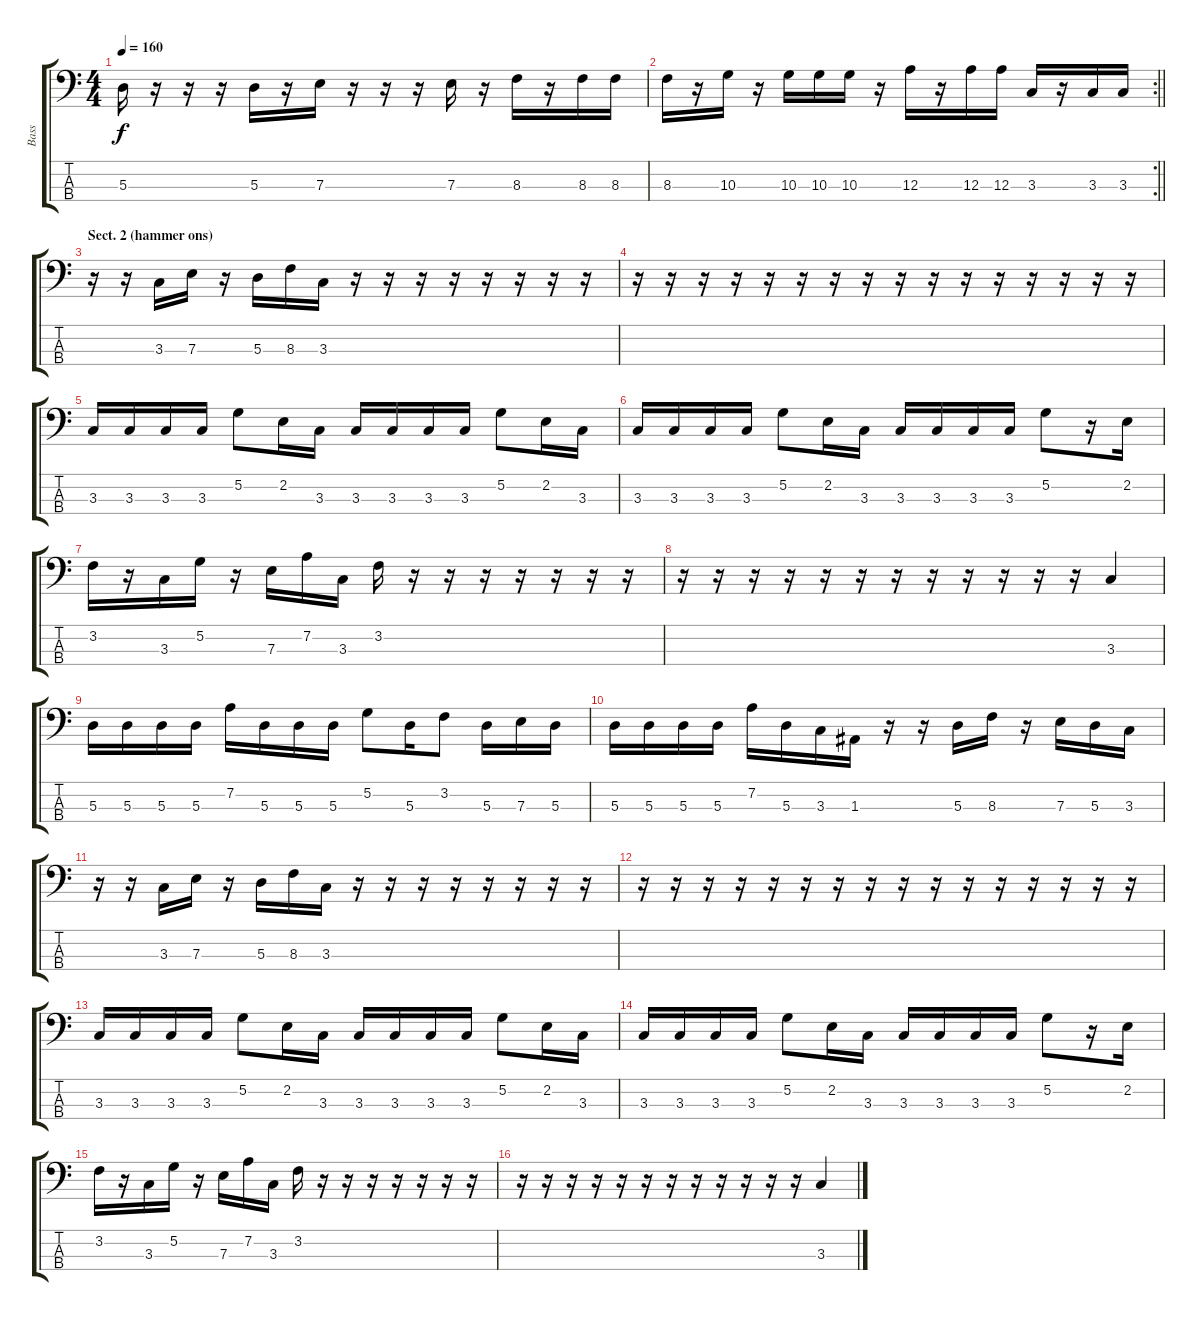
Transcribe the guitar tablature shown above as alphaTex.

\track ("Bass" "Bass") {instrument electricbasspick}
\staff {score tabs}
\tuning (G2 D2 A1 E1) {hide}
\ts (4 4)
\tempo 160
\clef f4
\ks c
5.3.16{dy f} r.16 r.16 r.16 5.3.16 r.16 7.3.16 r.16 r.16 r.16 7.3.16 r.16 8.3.16 r.16 8.3.16 8.3.16 |
\rc 2
\barLineRight lightlight
8.3.16 r.16 10.3.16 r.16 10.3.16 10.3.16 10.3.16 r.16 12.3.16 r.16 12.3.16 12.3.16 3.3.16 r.16 3.3.16 3.3.16 |
\section ("" "Sect. 2 (hammer ons)")
r.16 r.16 3.3.16 7.3.16 r.16 5.3.16 8.3.16 3.3.16 r.16 r.16 r.16 r.16 r.16 r.16 r.16 r.16 |
r.16 r.16 r.16 r.16 r.16 r.16 r.16 r.16 r.16 r.16 r.16 r.16 r.16 r.16 r.16 r.16 |
3.3.16 3.3.16 3.3.16 3.3.16 5.2.8 2.2.16 3.3.16 3.3.16 3.3.16 3.3.16 3.3.16 5.2.8 2.2.16 3.3.16 |
3.3.16 3.3.16 3.3.16 3.3.16 5.2.8 2.2.16 3.3.16 3.3.16 3.3.16 3.3.16 3.3.16 5.2.8 r.16 2.2.16 |
3.2.16 r.16 3.3.16 5.2.16 r.16 7.3.16 7.2.16 3.3.16 3.2.16 r.16 r.16 r.16 r.16 r.16 r.16 r.16 |
r.16 r.16 r.16 r.16 r.16 r.16 r.16 r.16 r.16 r.16 r.16 r.16 3.3.4 |
5.3.16 5.3.16 5.3.16 5.3.16 7.2.16 5.3.16 5.3.16 5.3.16 5.2.8 5.3.16 3.2.8 5.3.16 7.3.16 5.3.16 |
5.3.16 5.3.16 5.3.16 5.3.16 7.2.16 5.3.16 3.3.16 1.3.16 r.16 r.16 5.3.16 8.3.16 r.16 7.3.16 5.3.16 3.3.16 |
r.16 r.16 3.3.16 7.3.16 r.16 5.3.16 8.3.16 3.3.16 r.16 r.16 r.16 r.16 r.16 r.16 r.16 r.16 |
r.16 r.16 r.16 r.16 r.16 r.16 r.16 r.16 r.16 r.16 r.16 r.16 r.16 r.16 r.16 r.16 |
3.3.16 3.3.16 3.3.16 3.3.16 5.2.8 2.2.16 3.3.16 3.3.16 3.3.16 3.3.16 3.3.16 5.2.8 2.2.16 3.3.16 |
3.3.16 3.3.16 3.3.16 3.3.16 5.2.8 2.2.16 3.3.16 3.3.16 3.3.16 3.3.16 3.3.16 5.2.8 r.16 2.2.16 |
3.2.16 r.16 3.3.16 5.2.16 r.16 7.3.16 7.2.16 3.3.16 3.2.16 r.16 r.16 r.16 r.16 r.16 r.16 r.16 |
r.16 r.16 r.16 r.16 r.16 r.16 r.16 r.16 r.16 r.16 r.16 r.16 3.3.4
